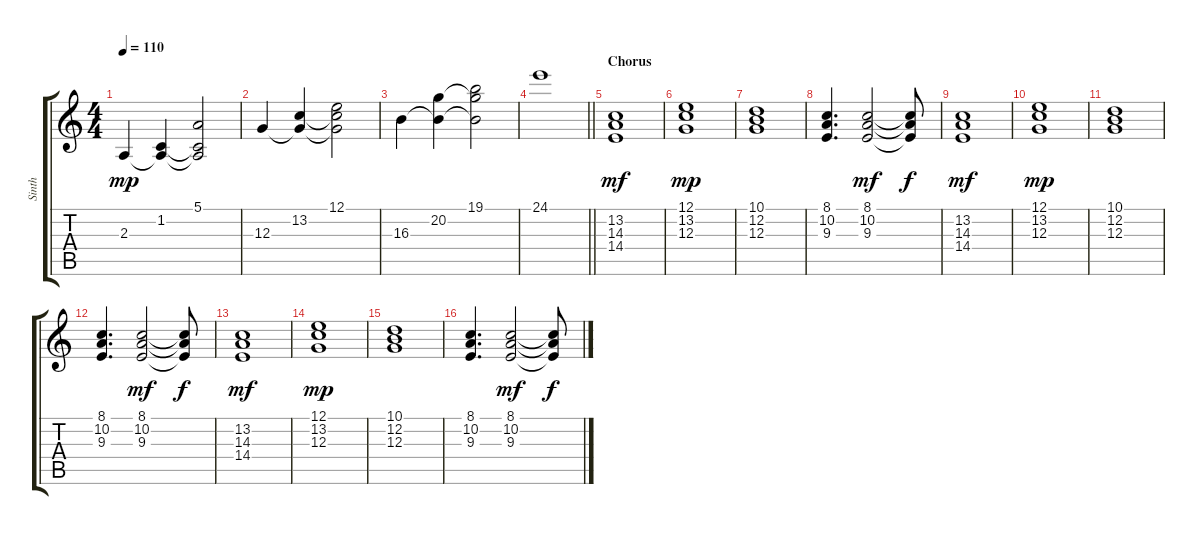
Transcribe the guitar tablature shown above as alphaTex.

\track ("Sinth" "Sinth") {instrument stringensemble1}
\staff {score tabs}
\tuning (E4 B3 G3 D3 A2 E2) {hide}
\ts (4 4)
\tempo 110
\clef g2
\ks c
2.3.4{dy mp} (1.2 2.3{t}).4 (5.1 1.2{t} 2.3{t}).2 |
12.3.4 (13.2 12.3{t}).4 (12.1 13.2{t} 12.3{t}).2 |
16.3.4 (20.2 16.3{t}).4 (19.1 20.2{t} 16.3{t}).2 |
\barLineRight lightlight
24.1.1 |
\section ("" "Chorus")
(13.2 14.3 14.4).1{dy mf} |
(12.1 13.2 12.3).1{dy mp} |
(10.1 12.2 12.3).1 |
(8.1 10.2 9.3).4{d} (8.1 10.2 9.3).2{dy mf} (8.1{t} 10.2{t} 9.3{t}).8{dy f} |
(13.2 14.3 14.4).1{dy mf} |
(12.1 13.2 12.3).1{dy mp} |
(10.1 12.2 12.3).1 |
(8.1 10.2 9.3).4{d} (8.1 10.2 9.3).2{dy mf} (8.1{t} 10.2{t} 9.3{t}).8{dy f} |
(13.2 14.3 14.4).1{dy mf} |
(12.1 13.2 12.3).1{dy mp} |
(10.1 12.2 12.3).1 |
(8.1 10.2 9.3).4{d} (8.1 10.2 9.3).2{dy mf} (8.1{t} 10.2{t} 9.3{t}).8{dy f}
